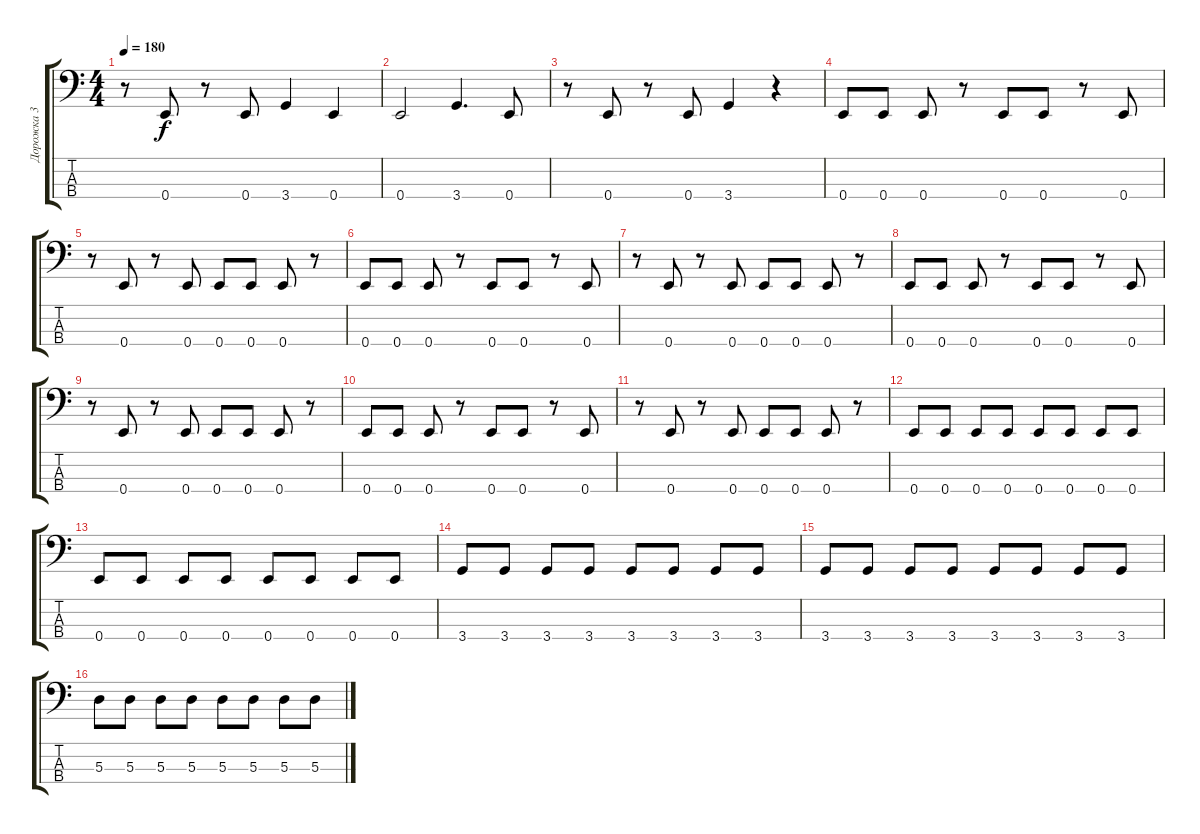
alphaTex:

\track ("Дорожка 3" "Дорожка 3") {instrument electricbasspick}
\staff {score tabs}
\tuning (G2 D2 A1 E1) {hide}
\ts (4 4)
\tempo 180
\clef f4
\ks c
r.8{dy f} 0.4.8 r.8 0.4.8 3.4.4 0.4.4 |
0.4.2 3.4.4{d} 0.4.8 |
r.8 0.4.8 r.8 0.4.8 3.4.4 r.4 |
0.4.8 0.4.8 0.4.8 r.8 0.4.8 0.4.8 r.8 0.4.8 |
r.8 0.4.8 r.8 0.4.8 0.4.8 0.4.8 0.4.8 r.8 |
0.4.8 0.4.8 0.4.8 r.8 0.4.8 0.4.8 r.8 0.4.8 |
r.8 0.4.8 r.8 0.4.8 0.4.8 0.4.8 0.4.8 r.8 |
0.4.8 0.4.8 0.4.8 r.8 0.4.8 0.4.8 r.8 0.4.8 |
r.8 0.4.8 r.8 0.4.8 0.4.8 0.4.8 0.4.8 r.8 |
0.4.8 0.4.8 0.4.8 r.8 0.4.8 0.4.8 r.8 0.4.8 |
r.8 0.4.8 r.8 0.4.8 0.4.8 0.4.8 0.4.8 r.8 |
0.4.8 0.4.8 0.4.8 0.4.8 0.4.8 0.4.8 0.4.8 0.4.8 |
0.4.8 0.4.8 0.4.8 0.4.8 0.4.8 0.4.8 0.4.8 0.4.8 |
3.4.8 3.4.8 3.4.8 3.4.8 3.4.8 3.4.8 3.4.8 3.4.8 |
3.4.8 3.4.8 3.4.8 3.4.8 3.4.8 3.4.8 3.4.8 3.4.8 |
5.3.8 5.3.8 5.3.8 5.3.8 5.3.8 5.3.8 5.3.8 5.3.8
